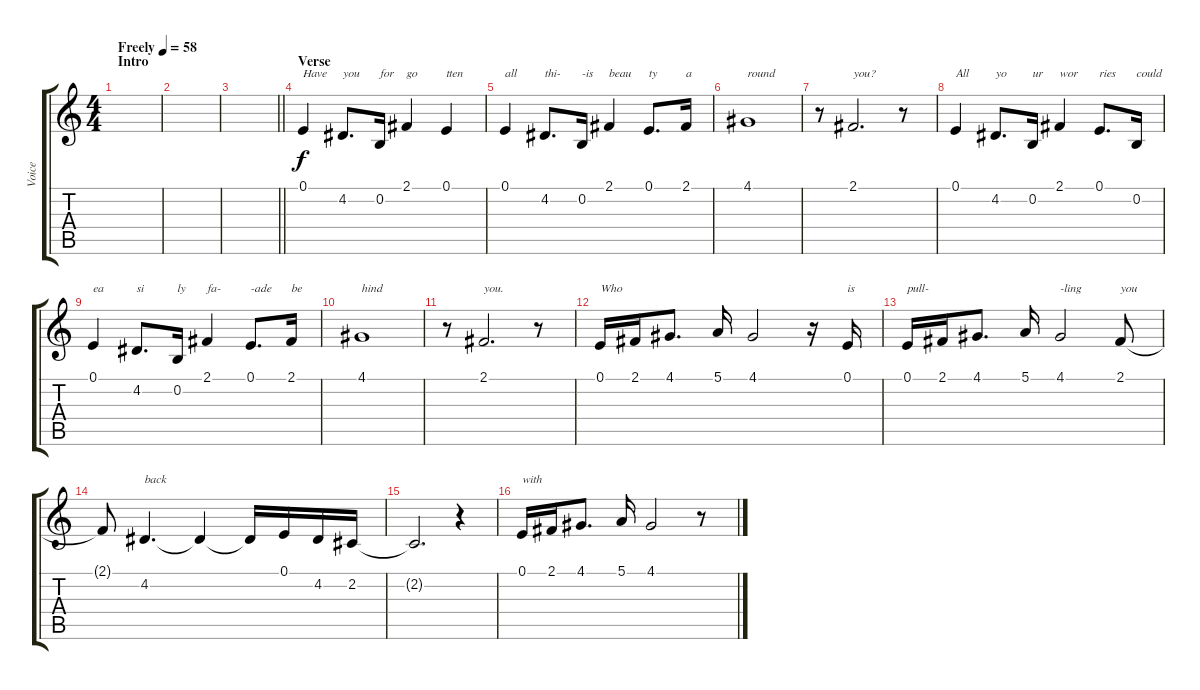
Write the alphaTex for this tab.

\track ("Voice " "Voice ") {instrument synthvoice}
\staff {score tabs}
\tuning (E4 B3 G3 D3 A2 E2) {hide}
\ts (4 4)
\section ("" "Intro")
\tempo (58 "Freely")
\clef g2
\ks c
|
|
\barLineRight lightlight
|
\section ("" "Verse")
0.1.4{txt "Have"} 4.2.8{d txt "you"} 0.2.16{txt "for"} 2.1.4{txt "go"} 0.1.4{txt "tten"} |
0.1.4{txt "all"} 4.2.8{d txt "thi-"} 0.2.16{txt "-is"} 2.1.4{txt "beau"} 0.1.8{d txt "ty"} 2.1.16{txt "a"} |
4.1.1{txt "round"} |
r.8 2.1.2{d txt "you?"} r.8 |
0.1.4{txt "All"} 4.2.8{d txt "yo"} 0.2.16{txt "ur"} 2.1.4{txt "wor"} 0.1.8{d txt "ries"} 0.2.16{txt "could"} |
0.1.4{txt "ea"} 4.2.8{d txt "si"} 0.2.16{txt "ly"} 2.1.4{txt "fa-"} 0.1.8{d txt "-ade"} 2.1.16{txt "be"} |
4.1.1{txt "hind"} |
r.8 2.1.2{d txt "you."} r.8 |
0.1.16{txt "Who"} 2.1.16 4.1.8{d} 5.1.16 4.1.2 r.16 0.1.16{txt "is"} |
0.1.16{txt "pull-"} 2.1.16 4.1.8{d} 5.1.16 4.1.2{txt "-ling"} 2.1.8{txt "you"} |
2.1{t}.8 4.2.4{d txt "back"} 4.2{t}.4 4.2{t}.16 0.1.16 4.2.16 2.2.16 |
2.2{t}.2{d} r.4 |
0.1.16{txt "with"} 2.1.16 4.1.8{d} 5.1.16 4.1.2 r.8
